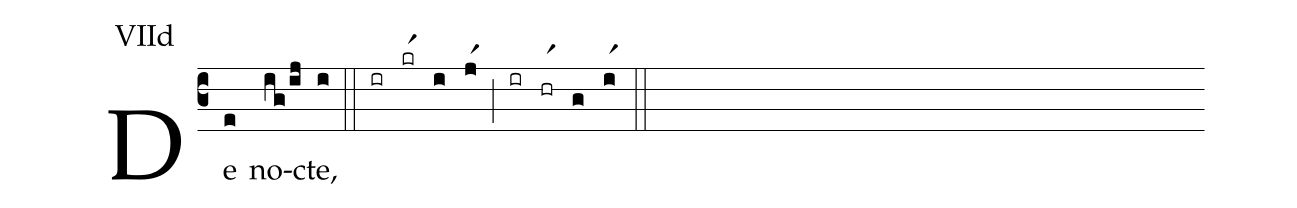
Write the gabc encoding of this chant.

annotation: VIId;
%%
(c3)De(e) no(ig/ij)cte,(i) (::) (ir)(krr1)(i)(jr1)(;)(ir)(hrr1)(g)(ir1)(::)
